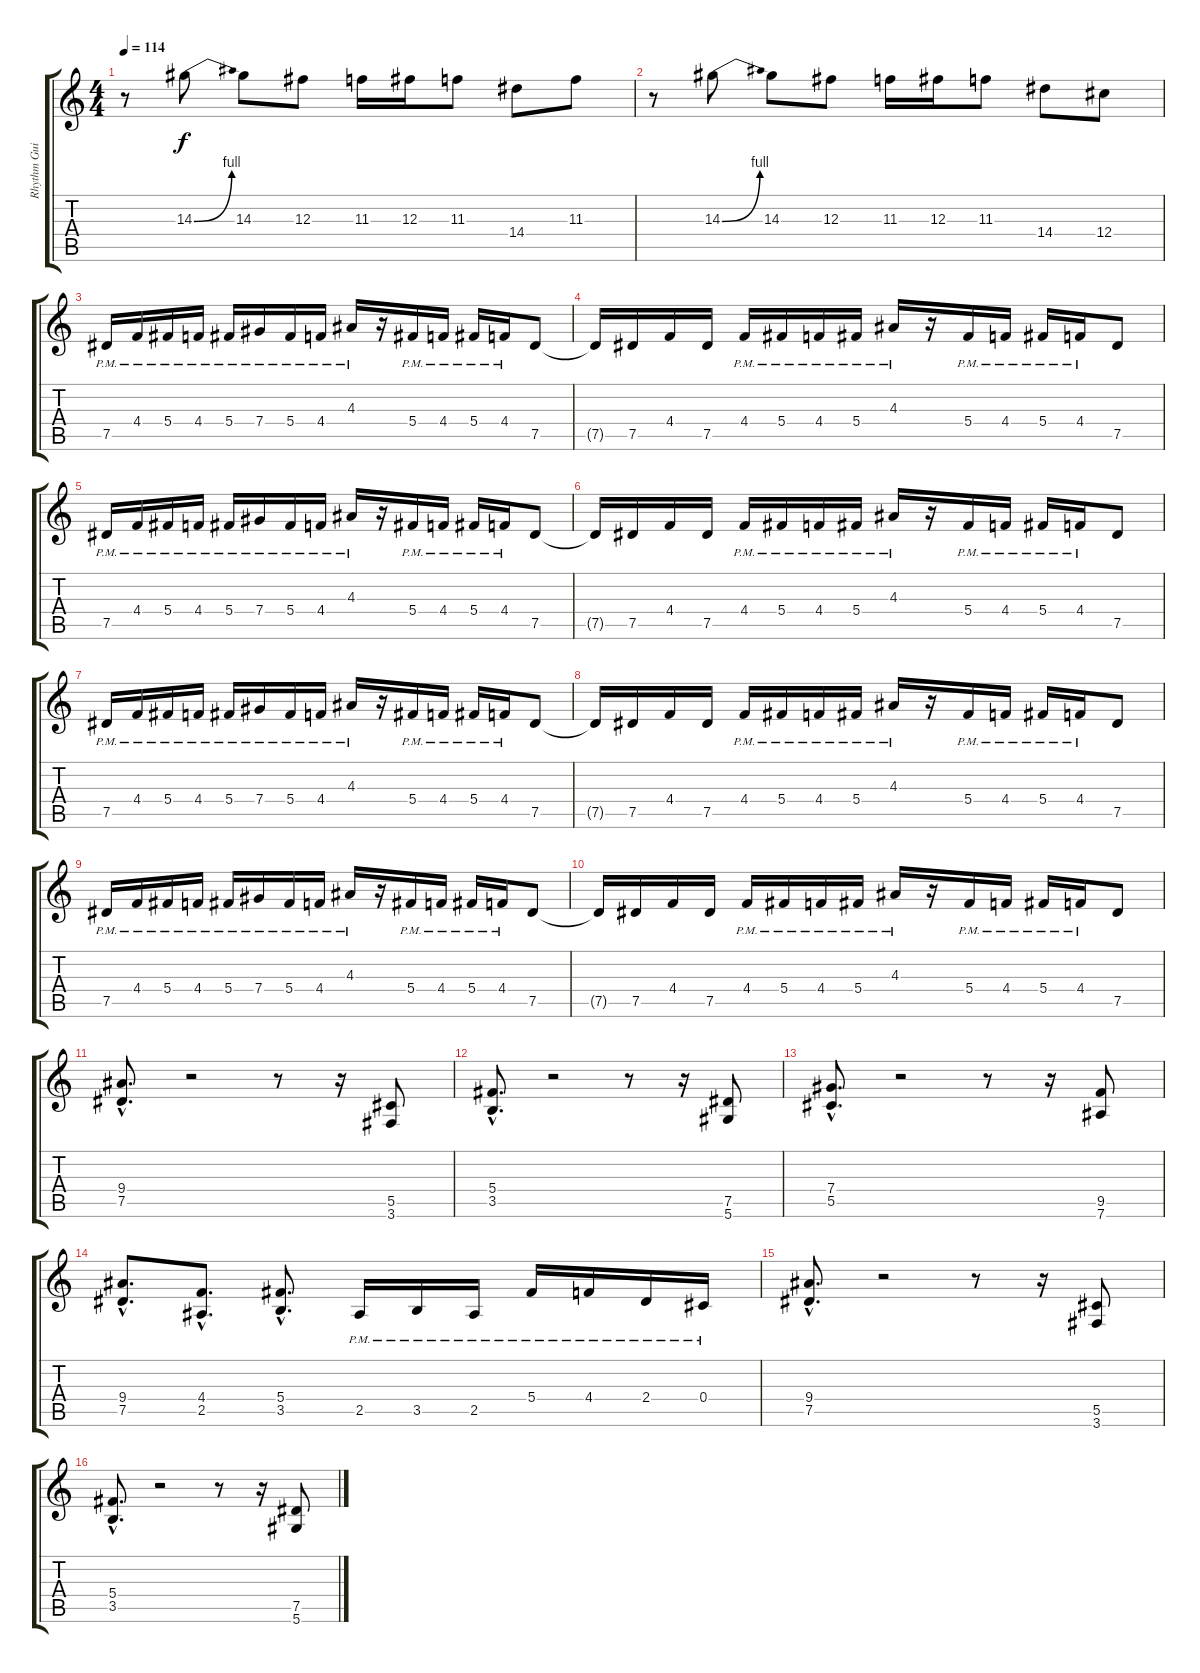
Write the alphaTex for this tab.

\track ("Rhythm Guitar" "Rhythm Gui") {instrument distortionguitar}
\staff {score tabs}
\tuning (Eb4 Bb3 Gb3 Db3 Ab2 Eb2) {hide}
\ts (4 4)
\tempo 114
\clef g2
\ks c
r.8{dy f} 14.3{be (bend 0 0 60 4)}.8 14.3.8 12.3.8 11.3.16 12.3.16 11.3.8 14.4.8 11.3.8 |
r.8 14.3{be (bend 0 0 60 4)}.8 14.3.8 12.3.8 11.3.16 12.3.16 11.3.8 14.4.8 12.4.8 |
7.5{pm}.16 4.4{pm}.16 5.4{pm}.16 4.4{pm}.16 5.4{pm}.16 7.4{pm}.16 5.4{pm}.16 4.4{pm}.16 4.3{pm}.16 r.16 5.4{pm}.16 4.4{pm}.16 5.4{pm}.16 4.4{pm}.16 7.5.8 |
7.5{t}.16 7.5.16 4.4.16 7.5.16 4.4{pm}.16 5.4{pm}.16 4.4{pm}.16 5.4{pm}.16 4.3{pm}.16 r.16 5.4{pm}.16 4.4{pm}.16 5.4{pm}.16 4.4{pm}.16 7.5.8 |
7.5{pm}.16 4.4{pm}.16 5.4{pm}.16 4.4{pm}.16 5.4{pm}.16 7.4{pm}.16 5.4{pm}.16 4.4{pm}.16 4.3{pm}.16 r.16 5.4{pm}.16 4.4{pm}.16 5.4{pm}.16 4.4{pm}.16 7.5.8 |
7.5{t}.16 7.5.16 4.4.16 7.5.16 4.4{pm}.16 5.4{pm}.16 4.4{pm}.16 5.4{pm}.16 4.3{pm}.16 r.16 5.4{pm}.16 4.4{pm}.16 5.4{pm}.16 4.4{pm}.16 7.5.8 |
7.5{pm}.16 4.4{pm}.16 5.4{pm}.16 4.4{pm}.16 5.4{pm}.16 7.4{pm}.16 5.4{pm}.16 4.4{pm}.16 4.3{pm}.16 r.16 5.4{pm}.16 4.4{pm}.16 5.4{pm}.16 4.4{pm}.16 7.5.8 |
7.5{t}.16 7.5.16 4.4.16 7.5.16 4.4{pm}.16 5.4{pm}.16 4.4{pm}.16 5.4{pm}.16 4.3{pm}.16 r.16 5.4{pm}.16 4.4{pm}.16 5.4{pm}.16 4.4{pm}.16 7.5.8 |
7.5{pm}.16 4.4{pm}.16 5.4{pm}.16 4.4{pm}.16 5.4{pm}.16 7.4{pm}.16 5.4{pm}.16 4.4{pm}.16 4.3{pm}.16 r.16 5.4{pm}.16 4.4{pm}.16 5.4{pm}.16 4.4{pm}.16 7.5.8 |
7.5{t}.16 7.5.16 4.4.16 7.5.16 4.4{pm}.16 5.4{pm}.16 4.4{pm}.16 5.4{pm}.16 4.3{pm}.16 r.16 5.4{pm}.16 4.4{pm}.16 5.4{pm}.16 4.4{pm}.16 7.5.8 |
(9.4{hac} 7.5{hac}).8{d} r.2 r.8 r.16 (5.5 3.6).8 |
(5.4{hac} 3.5{hac}).8{d} r.2 r.8 r.16 (7.5 5.6).8 |
(7.4{hac} 5.5{hac}).8{d} r.2 r.8 r.16 (9.5 7.6).8 |
(9.4{hac} 7.5{hac}).8{d} (4.4{hac} 2.5{hac}).8{d} (5.4{hac} 3.5{hac}).8{d} 2.5{pm}.16 3.5{pm}.16 2.5{pm}.16 5.4{pm}.16 4.4{pm}.16 2.4{pm}.16 0.4{pm}.16 |
(9.4{hac} 7.5{hac}).8{d} r.2 r.8 r.16 (5.5 3.6).8 |
(5.4{hac} 3.5{hac}).8{d} r.2 r.8 r.16 (7.5 5.6).8
